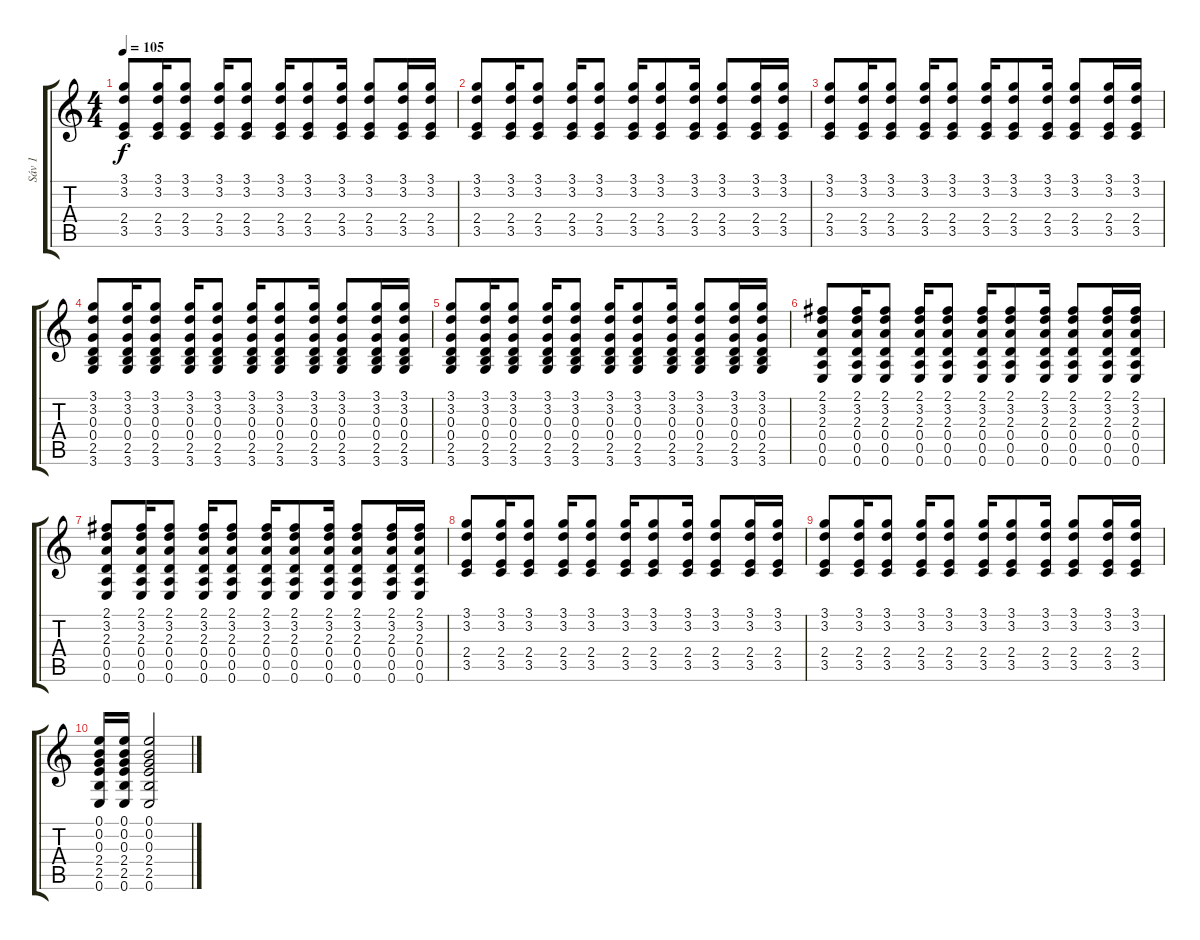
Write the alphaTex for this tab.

\track ("Sáv 1" "Sáv 1") {instrument acousticguitarsteel}
\staff {score tabs}
\tuning (E4 B3 G3 D3 A2 E2) {hide}
\ts (4 4)
\tempo 105
\clef g2
\ks c
(3.1 3.2 2.4 3.5).8{dy f instrument acousticguitarsteel} (3.1 3.2 2.4 3.5).16 (3.1 3.2 2.4 3.5).8 (3.1 3.2 2.4 3.5).16 (3.1 3.2 2.4 3.5).8 (3.1 3.2 2.4 3.5).16 (3.1 3.2 2.4 3.5).8 (3.1 3.2 2.4 3.5).16 (3.1 3.2 2.4 3.5).8 (3.1 3.2 2.4 3.5).16 (3.1 3.2 2.4 3.5).16 |
(3.1 3.2 2.4 3.5).8{instrument acousticguitarsteel} (3.1 3.2 2.4 3.5).16 (3.1 3.2 2.4 3.5).8 (3.1 3.2 2.4 3.5).16 (3.1 3.2 2.4 3.5).8 (3.1 3.2 2.4 3.5).16 (3.1 3.2 2.4 3.5).8 (3.1 3.2 2.4 3.5).16 (3.1 3.2 2.4 3.5).8 (3.1 3.2 2.4 3.5).16 (3.1 3.2 2.4 3.5).16 |
(3.1 3.2 2.4 3.5).8{instrument acousticguitarsteel} (3.1 3.2 2.4 3.5).16 (3.1 3.2 2.4 3.5).8 (3.1 3.2 2.4 3.5).16 (3.1 3.2 2.4 3.5).8 (3.1 3.2 2.4 3.5).16 (3.1 3.2 2.4 3.5).8 (3.1 3.2 2.4 3.5).16 (3.1 3.2 2.4 3.5).8 (3.1 3.2 2.4 3.5).16 (3.1 3.2 2.4 3.5).16 |
(3.1 3.2 0.3 0.4 2.5 3.6).8{instrument acousticguitarsteel} (3.1 3.2 0.3 0.4 2.5 3.6).16 (3.1 3.2 0.3 0.4 2.5 3.6).8 (3.1 3.2 0.3 0.4 2.5 3.6).16 (3.1 3.2 0.3 0.4 2.5 3.6).8 (3.1 3.2 0.3 0.4 2.5 3.6).16 (3.1 3.2 0.3 0.4 2.5 3.6).8 (3.1 3.2 0.3 0.4 2.5 3.6).16 (3.1 3.2 0.3 0.4 2.5 3.6).8 (3.1 3.2 0.3 0.4 2.5 3.6).16 (3.1 3.2 0.3 0.4 2.5 3.6).16 |
(3.1 3.2 0.3 0.4 2.5 3.6).8{instrument acousticguitarsteel} (3.1 3.2 0.3 0.4 2.5 3.6).16 (3.1 3.2 0.3 0.4 2.5 3.6).8 (3.1 3.2 0.3 0.4 2.5 3.6).16 (3.1 3.2 0.3 0.4 2.5 3.6).8 (3.1 3.2 0.3 0.4 2.5 3.6).16 (3.1 3.2 0.3 0.4 2.5 3.6).8 (3.1 3.2 0.3 0.4 2.5 3.6).16 (3.1 3.2 0.3 0.4 2.5 3.6).8 (3.1 3.2 0.3 0.4 2.5 3.6).16 (3.1 3.2 0.3 0.4 2.5 3.6).16 |
(2.1 3.2 2.3 0.4 0.5 0.6).8 (2.1 3.2 2.3 0.4 0.5 0.6).16 (2.1 3.2 2.3 0.4 0.5 0.6).8 (2.1 3.2 2.3 0.4 0.5 0.6).16 (2.1 3.2 2.3 0.4 0.5 0.6).8 (2.1 3.2 2.3 0.4 0.5 0.6).16 (2.1 3.2 2.3 0.4 0.5 0.6).8 (2.1 3.2 2.3 0.4 0.5 0.6).16 (2.1 3.2 2.3 0.4 0.5 0.6).8 (2.1 3.2 2.3 0.4 0.5 0.6).16 (2.1 3.2 2.3 0.4 0.5 0.6).16 |
(2.1 3.2 2.3 0.4 0.5 0.6).8 (2.1 3.2 2.3 0.4 0.5 0.6).16 (2.1 3.2 2.3 0.4 0.5 0.6).8 (2.1 3.2 2.3 0.4 0.5 0.6).16 (2.1 3.2 2.3 0.4 0.5 0.6).8 (2.1 3.2 2.3 0.4 0.5 0.6).16 (2.1 3.2 2.3 0.4 0.5 0.6).8 (2.1 3.2 2.3 0.4 0.5 0.6).16 (2.1 3.2 2.3 0.4 0.5 0.6).8 (2.1 3.2 2.3 0.4 0.5 0.6).16 (2.1 3.2 2.3 0.4 0.5 0.6).16 |
(3.1 3.2 2.4 3.5).8{instrument acousticguitarsteel} (3.1 3.2 2.4 3.5).16 (3.1 3.2 2.4 3.5).8 (3.1 3.2 2.4 3.5).16 (3.1 3.2 2.4 3.5).8 (3.1 3.2 2.4 3.5).16 (3.1 3.2 2.4 3.5).8 (3.1 3.2 2.4 3.5).16 (3.1 3.2 2.4 3.5).8 (3.1 3.2 2.4 3.5).16 (3.1 3.2 2.4 3.5).16 |
(3.1 3.2 2.4 3.5).8{instrument acousticguitarsteel} (3.1 3.2 2.4 3.5).16 (3.1 3.2 2.4 3.5).8 (3.1 3.2 2.4 3.5).16 (3.1 3.2 2.4 3.5).8 (3.1 3.2 2.4 3.5).16 (3.1 3.2 2.4 3.5).8 (3.1 3.2 2.4 3.5).16 (3.1 3.2 2.4 3.5).8 (3.1 3.2 2.4 3.5).16 (3.1 3.2 2.4 3.5).16 |
(0.1 0.2 0.3 2.4 2.5 0.6).16{instrument acousticguitarsteel} (0.1 0.2 0.3 2.4 2.5 0.6).16{instrument acousticguitarsteel} (0.1 0.2 0.3 2.4 2.5 0.6).2{instrument acousticguitarsteel}
